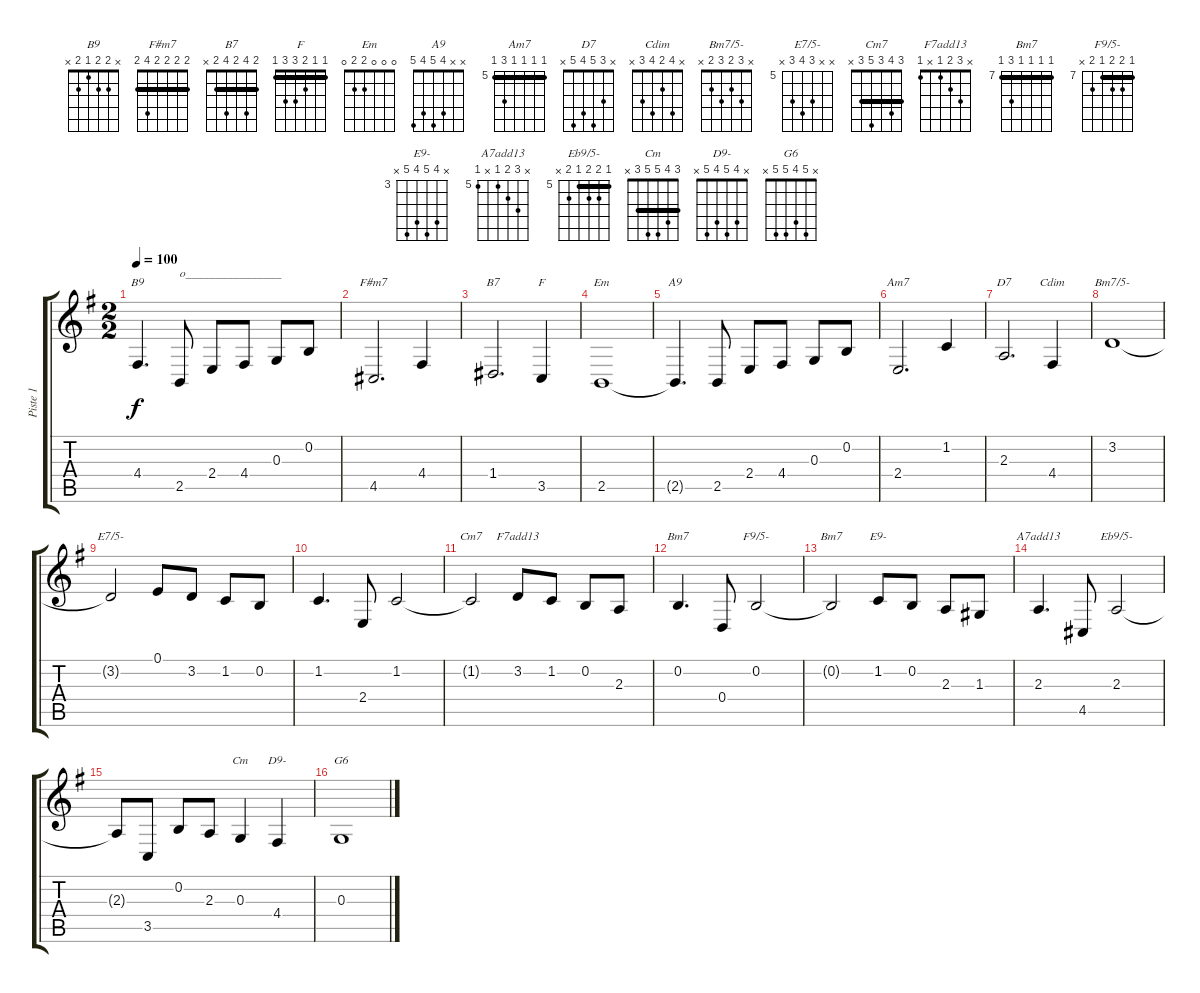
\track ("Piste 1" "Piste 1") {instrument acousticgrandpiano}
\staff {score tabs}
\tuning (E4 B3 G3 D3 A2 E2) {hide}
\chord ("B9" x 2 2 1 2 x)
\chord ("F#m7" 2 2 2 2 4 2) {barre 2}
\chord ("B7" 2 4 2 4 2 x) {barre 2}
\chord ("F" 1 1 2 3 3 1) {barre 1}
\chord ("Em" 0 0 0 2 2 0)
\chord ("A9" x x 4 5 4 5)
\chord ("Am7" 5 5 5 5 7 5) {firstfret 5 barre 5}
\chord ("D7" x 3 5 4 5 x)
\chord ("Cdim" x 4 2 4 3 x)
\chord ("Bm7/5-" x 3 2 3 2 x)
\chord ("E7/5-" x x 7 8 7 x) {firstfret 5}
\chord ("Cm7" 3 4 3 5 3 x) {barre 3}
\chord ("F7add13" x 3 2 1 x 1)
\chord ("Bm7" 2 3 2 4 2 x) {barre 2}
\chord ("F9/5-" 7 8 8 7 8 x) {firstfret 7 barre 7}
\chord ("Bm7" 7 7 7 7 9 7) {firstfret 7 barre 7}
\chord ("E9-" x 6 7 6 7 x) {firstfret 3}
\chord ("A7add13" x 7 6 5 x 5) {firstfret 5}
\chord ("Eb9/5-" 5 6 6 5 6 x) {firstfret 5 barre 5}
\chord ("Cm" 3 4 5 5 3 x) {barre 3}
\chord ("D9-" x 4 5 4 5 x)
\chord ("G6" x 5 4 5 5 x)
\ts (2 2)
\tempo 100
\clef g2
\ks g
4.4{t}.4{d ch "B9" dy f} 2.5.8{txt "o________________"} 2.4.8 4.4.8 0.3.8 0.2.8 |
4.5.2{d ch "F#m7"} 4.4.4 |
1.4.2{d ch "B7"} 3.5.4{ch "F"} |
2.5.1{ch "Em"} |
2.5{t}.4{d ch "A9"} 2.5.8 2.4.8 4.4.8 0.3.8 0.2.8 |
2.4.2{d ch "Am7"} 1.2.4 |
2.3.2{d ch "D7"} 4.4.4{ch "Cdim"} |
3.2.1{ch "Bm7/5-"} |
3.2{t}.2{ch "E7/5-"} 0.1.8 3.2.8 1.2.8 0.2.8 |
1.2.4{d} 2.4.8 1.2.2 |
1.2{t}.2{ch "Cm7"} 3.2.8{ch "F7add13"} 1.2.8 0.2.8 2.3.8 |
0.2.4{d ch "Bm7"} 0.4.8 0.2.2{ch "F9/5-"} |
0.2{t}.2{ch "Bm7"} 1.2.8{ch "E9-"} 0.2.8 2.3.8 1.3.8 |
2.3.4{d ch "A7add13"} 4.5.8 2.3.2{ch "Eb9/5-"} |
2.3{t}.8 3.5.8 0.2.8 2.3.8 0.3.4{ch "Cm"} 4.4.4{ch "D9-"} |
0.3.1{ch "G6"}
